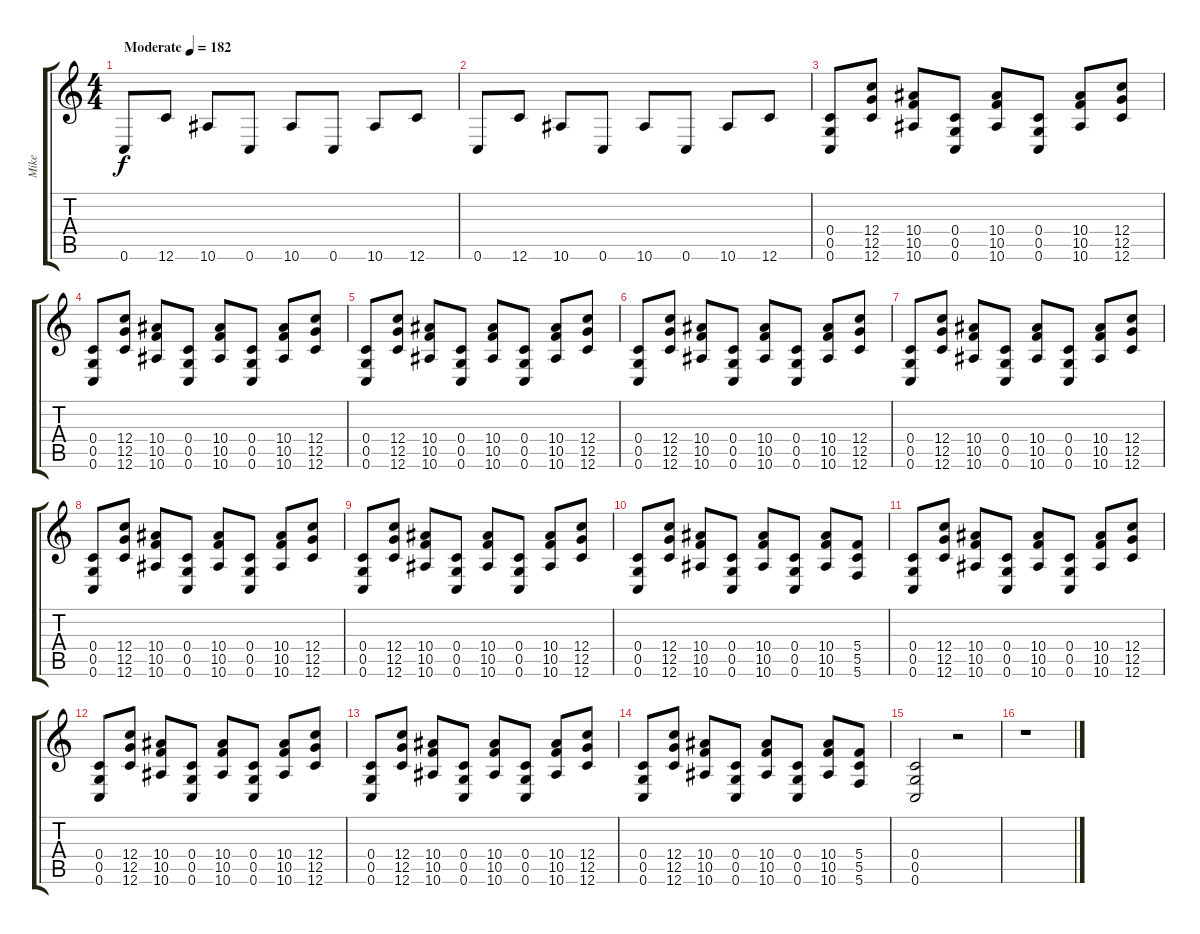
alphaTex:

\track ("Mike" "Mike") {instrument distortionguitar}
\staff {score tabs}
\tuning (D4 A3 F3 C3 G2 C2) {hide}
\ts (4 4)
\tempo (182 "Moderate")
\clef g2
\ks c
0.6.8{dy f instrument distortionguitar} 12.6.8 10.6.8 0.6.8 10.6.8 0.6.8 10.6.8 12.6.8 |
0.6.8 12.6.8 10.6.8 0.6.8 10.6.8 0.6.8 10.6.8 12.6.8 |
(0.4 0.5 0.6).8 (12.4 12.5 12.6).8 (10.4 10.5 10.6).8 (0.4 0.5 0.6).8 (10.4 10.5 10.6).8 (0.4 0.5 0.6).8 (10.4 10.5 10.6).8 (12.4 12.5 12.6).8 |
(0.4 0.5 0.6).8 (12.4 12.5 12.6).8 (10.4 10.5 10.6).8 (0.4 0.5 0.6).8 (10.4 10.5 10.6).8 (0.4 0.5 0.6).8 (10.4 10.5 10.6).8 (12.4 12.5 12.6).8 |
(0.4 0.5 0.6).8 (12.4 12.5 12.6).8 (10.4 10.5 10.6).8 (0.4 0.5 0.6).8 (10.4 10.5 10.6).8 (0.4 0.5 0.6).8 (10.4 10.5 10.6).8 (12.4 12.5 12.6).8 |
(0.4 0.5 0.6).8 (12.4 12.5 12.6).8 (10.4 10.5 10.6).8 (0.4 0.5 0.6).8 (10.4 10.5 10.6).8 (0.4 0.5 0.6).8 (10.4 10.5 10.6).8 (12.4 12.5 12.6).8 |
(0.4 0.5 0.6).8 (12.4 12.5 12.6).8 (10.4 10.5 10.6).8 (0.4 0.5 0.6).8 (10.4 10.5 10.6).8 (0.4 0.5 0.6).8 (10.4 10.5 10.6).8 (12.4 12.5 12.6).8 |
(0.4 0.5 0.6).8 (12.4 12.5 12.6).8 (10.4 10.5 10.6).8 (0.4 0.5 0.6).8 (10.4 10.5 10.6).8 (0.4 0.5 0.6).8 (10.4 10.5 10.6).8 (12.4 12.5 12.6).8 |
(0.4 0.5 0.6).8 (12.4 12.5 12.6).8 (10.4 10.5 10.6).8 (0.4 0.5 0.6).8 (10.4 10.5 10.6).8 (0.4 0.5 0.6).8 (10.4 10.5 10.6).8 (12.4 12.5 12.6).8 |
(0.4 0.5 0.6).8 (12.4 12.5 12.6).8 (10.4 10.5 10.6).8 (0.4 0.5 0.6).8 (10.4 10.5 10.6).8 (0.4 0.5 0.6).8 (10.4 10.5 10.6).8 (5.4 5.5 5.6).8 |
(0.4 0.5 0.6).8 (12.4 12.5 12.6).8 (10.4 10.5 10.6).8 (0.4 0.5 0.6).8 (10.4 10.5 10.6).8 (0.4 0.5 0.6).8 (10.4 10.5 10.6).8 (12.4 12.5 12.6).8 |
(0.4 0.5 0.6).8 (12.4 12.5 12.6).8 (10.4 10.5 10.6).8 (0.4 0.5 0.6).8 (10.4 10.5 10.6).8 (0.4 0.5 0.6).8 (10.4 10.5 10.6).8 (12.4 12.5 12.6).8 |
(0.4 0.5 0.6).8 (12.4 12.5 12.6).8 (10.4 10.5 10.6).8 (0.4 0.5 0.6).8 (10.4 10.5 10.6).8 (0.4 0.5 0.6).8 (10.4 10.5 10.6).8 (12.4 12.5 12.6).8 |
(0.4 0.5 0.6).8 (12.4 12.5 12.6).8 (10.4 10.5 10.6).8 (0.4 0.5 0.6).8 (10.4 10.5 10.6).8 (0.4 0.5 0.6).8 (10.4 10.5 10.6).8 (5.4 5.5 5.6).8 |
(0.4 0.5 0.6).2 r.2 |
r.1
